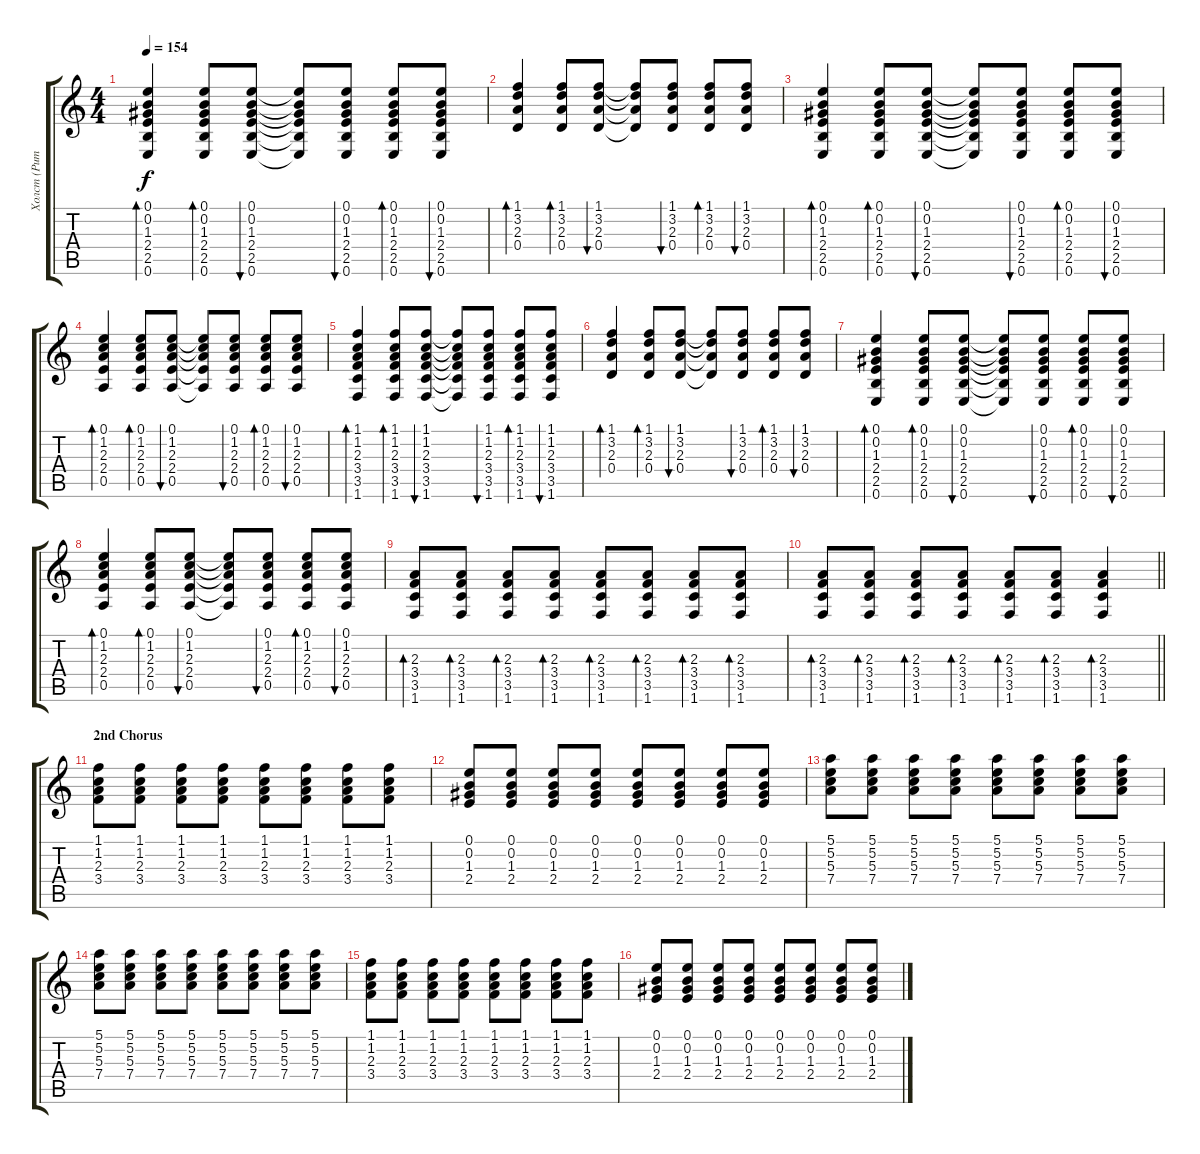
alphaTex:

\track ("Холст (Ритм)" "Холст (Рит") {instrument acousticguitarsteel}
\staff {score tabs}
\tuning (E4 B3 G3 D3 A2 E2) {hide}
\ts (4 4)
\tempo 154
\clef g2
\ks c
(0.1 0.2 1.3 2.4 2.5 0.6).4{bd 120 dy f} (0.1 0.2 1.3 2.4 2.5 0.6).8{bd 120} (0.1 0.2 1.3 2.4 2.5 0.6).8{bu 120} (0.1{t} 0.2{t} 1.3{t} 2.4{t} 2.5{t} 0.6{t}).8 (0.1 0.2 1.3 2.4 2.5 0.6).8{bu 120} (0.1 0.2 1.3 2.4 2.5 0.6).8{bd 120} (0.1 0.2 1.3 2.4 2.5 0.6).8{bu 120} |
(1.1 3.2 2.3 0.4).4{bd 120} (1.1 3.2 2.3 0.4).8{bd 120} (1.1 3.2 2.3 0.4).8{bu 120} (1.1{t} 3.2{t} 2.3{t} 0.4{t}).8 (1.1 3.2 2.3 0.4).8{bu 120} (1.1 3.2 2.3 0.4).8{bd 120} (1.1 3.2 2.3 0.4).8{bu 120} |
(0.1 0.2 1.3 2.4 2.5 0.6).4{bd 120} (0.1 0.2 1.3 2.4 2.5 0.6).8{bd 120} (0.1 0.2 1.3 2.4 2.5 0.6).8{bu 120} (0.1{t} 0.2{t} 1.3{t} 2.4{t} 2.5{t} 0.6{t}).8 (0.1 0.2 1.3 2.4 2.5 0.6).8{bu 120} (0.1 0.2 1.3 2.4 2.5 0.6).8{bd 120} (0.1 0.2 1.3 2.4 2.5 0.6).8{bu 120} |
(0.1 1.2 2.3 2.4 0.5).4{bd 120} (0.1 1.2 2.3 2.4 0.5).8{bd 120} (0.1 1.2 2.3 2.4 0.5).8{bu 120} (0.1{t} 1.2{t} 2.3{t} 2.4{t} 0.5{t}).8 (0.1 1.2 2.3 2.4 0.5).8{bu 120} (0.1 1.2 2.3 2.4 0.5).8{bd 120} (0.1 1.2 2.3 2.4 0.5).8{bu 120} |
(1.1 1.2 2.3 3.4 3.5 1.6).4{bd 120} (1.1 1.2 2.3 3.4 3.5 1.6).8{bd 120} (1.1 1.2 2.3 3.4 3.5 1.6).8{bu 120} (1.1{t} 1.2{t} 2.3{t} 3.4{t} 3.5{t} 1.6{t}).8 (1.1 1.2 2.3 3.4 3.5 1.6).8{bu 120} (1.1 1.2 2.3 3.4 3.5 1.6).8{bd 120} (1.1 1.2 2.3 3.4 3.5 1.6).8{bu 120} |
(1.1 3.2 2.3 0.4).4{bd 120} (1.1 3.2 2.3 0.4).8{bd 120} (1.1 3.2 2.3 0.4).8{bu 120} (1.1{t} 3.2{t} 2.3{t} 0.4{t}).8 (1.1 3.2 2.3 0.4).8{bu 120} (1.1 3.2 2.3 0.4).8{bd 120} (1.1 3.2 2.3 0.4).8{bu 120} |
(0.1 0.2 1.3 2.4 2.5 0.6).4{bd 120} (0.1 0.2 1.3 2.4 2.5 0.6).8{bd 120} (0.1 0.2 1.3 2.4 2.5 0.6).8{bu 120} (0.1{t} 0.2{t} 1.3{t} 2.4{t} 2.5{t} 0.6{t}).8 (0.1 0.2 1.3 2.4 2.5 0.6).8{bu 120} (0.1 0.2 1.3 2.4 2.5 0.6).8{bd 120} (0.1 0.2 1.3 2.4 2.5 0.6).8{bu 120} |
(0.1 1.2 2.3 2.4 0.5).4{bd 120} (0.1 1.2 2.3 2.4 0.5).8{bd 120} (0.1 1.2 2.3 2.4 0.5).8{bu 120} (0.1{t} 1.2{t} 2.3{t} 2.4{t} 0.5{t}).8 (0.1 1.2 2.3 2.4 0.5).8{bu 120} (0.1 1.2 2.3 2.4 0.5).8{bd 120} (0.1 1.2 2.3 2.4 0.5).8{bu 120} |
(2.3 3.4 3.5 1.6).8{bd 120} (2.3 3.4 3.5 1.6).8{bd 120} (2.3 3.4 3.5 1.6).8{bd 120} (2.3 3.4 3.5 1.6).8{bd 120} (2.3 3.4 3.5 1.6).8{bd 120} (2.3 3.4 3.5 1.6).8{bd 120} (2.3 3.4 3.5 1.6).8{bd 120} (2.3 3.4 3.5 1.6).8{bd 120} |
\barLineRight lightlight
(2.3 3.4 3.5 1.6).8{bd 120} (2.3 3.4 3.5 1.6).8{bd 120} (2.3 3.4 3.5 1.6).8{bd 120} (2.3 3.4 3.5 1.6).8{bd 120} (2.3 3.4 3.5 1.6).8{bd 120} (2.3 3.4 3.5 1.6).8{bd 120} (2.3 3.4 3.5 1.6).4{bd 120} |
\section ("" "2nd Chorus")
(1.1 1.2 2.3 3.4).8{volume 12} (1.1 1.2 2.3 3.4).8 (1.1 1.2 2.3 3.4).8 (1.1 1.2 2.3 3.4).8 (1.1 1.2 2.3 3.4).8 (1.1 1.2 2.3 3.4).8 (1.1 1.2 2.3 3.4).8 (1.1 1.2 2.3 3.4).8 |
(0.1 0.2 1.3 2.4).8 (0.1 0.2 1.3 2.4).8 (0.1 0.2 1.3 2.4).8 (0.1 0.2 1.3 2.4).8 (0.1 0.2 1.3 2.4).8 (0.1 0.2 1.3 2.4).8 (0.1 0.2 1.3 2.4).8 (0.1 0.2 1.3 2.4).8 |
(5.1 5.2 5.3 7.4).8 (5.1 5.2 5.3 7.4).8 (5.1 5.2 5.3 7.4).8 (5.1 5.2 5.3 7.4).8 (5.1 5.2 5.3 7.4).8 (5.1 5.2 5.3 7.4).8 (5.1 5.2 5.3 7.4).8 (5.1 5.2 5.3 7.4).8 |
(5.1 5.2 5.3 7.4).8 (5.1 5.2 5.3 7.4).8 (5.1 5.2 5.3 7.4).8 (5.1 5.2 5.3 7.4).8 (5.1 5.2 5.3 7.4).8 (5.1 5.2 5.3 7.4).8 (5.1 5.2 5.3 7.4).8 (5.1 5.2 5.3 7.4).8 |
(1.1 1.2 2.3 3.4).8 (1.1 1.2 2.3 3.4).8 (1.1 1.2 2.3 3.4).8 (1.1 1.2 2.3 3.4).8 (1.1 1.2 2.3 3.4).8 (1.1 1.2 2.3 3.4).8 (1.1 1.2 2.3 3.4).8 (1.1 1.2 2.3 3.4).8 |
(0.1 0.2 1.3 2.4).8 (0.1 0.2 1.3 2.4).8 (0.1 0.2 1.3 2.4).8 (0.1 0.2 1.3 2.4).8 (0.1 0.2 1.3 2.4).8 (0.1 0.2 1.3 2.4).8 (0.1 0.2 1.3 2.4).8 (0.1 0.2 1.3 2.4).8
